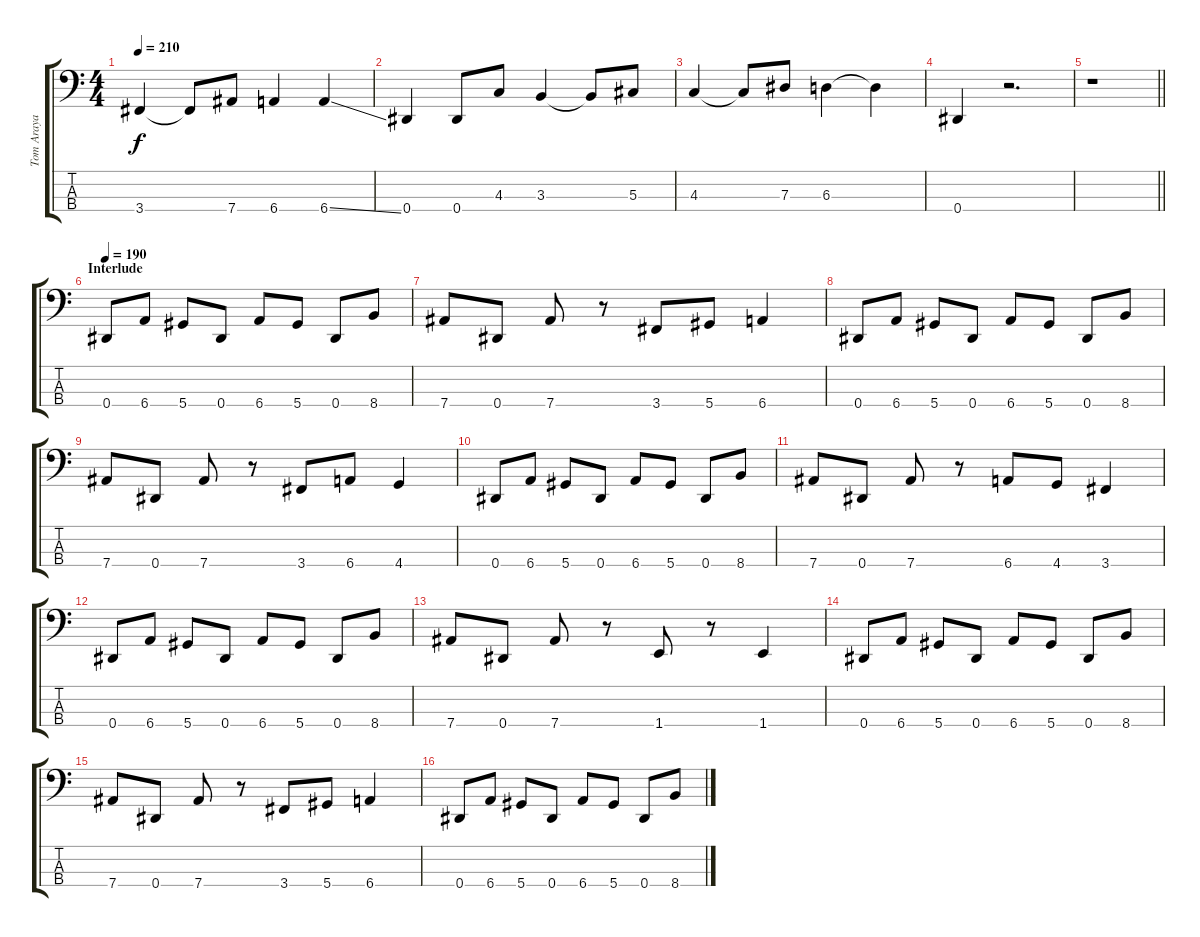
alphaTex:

\track ("Tom Araya" "Tom Araya") {instrument electricbasspick}
\staff {score tabs}
\tuning (Gb2 Db2 Ab1 Eb1) {hide}
\ts (4 4)
\tempo 210
\clef f4
\ks c
3.4.4{dy f} 3.4{t}.8 7.4.8 6.4.4 6.4{ss}.4 |
0.4.4 0.4.8 4.3.8 3.3.4 3.3{t}.8 5.3.8 |
4.3.4 4.3{t}.8 7.3.8 6.3.4 6.3{t}.4 |
0.4.4 r.2{d} |
\barLineRight lightlight
r.1 |
\section ("" "Interlude")
\tempo 190
0.4.8 6.4.8 5.4.8 0.4.8 6.4.8 5.4.8 0.4.8 8.4.8 |
7.4.8 0.4.8 7.4.8 r.8 3.4.8 5.4.8 6.4.4 |
0.4.8 6.4.8 5.4.8 0.4.8 6.4.8 5.4.8 0.4.8 8.4.8 |
7.4.8 0.4.8 7.4.8 r.8 3.4.8 6.4.8 4.4.4 |
0.4.8 6.4.8 5.4.8 0.4.8 6.4.8 5.4.8 0.4.8 8.4.8 |
7.4.8 0.4.8 7.4.8 r.8 6.4.8 4.4.8 3.4.4 |
0.4.8 6.4.8 5.4.8 0.4.8 6.4.8 5.4.8 0.4.8 8.4.8 |
7.4.8 0.4.8 7.4.8 r.8 1.4.8 r.8 1.4.4 |
0.4.8 6.4.8 5.4.8 0.4.8 6.4.8 5.4.8 0.4.8 8.4.8 |
7.4.8 0.4.8 7.4.8 r.8 3.4.8 5.4.8 6.4.4 |
0.4.8 6.4.8 5.4.8 0.4.8 6.4.8 5.4.8 0.4.8 8.4.8
